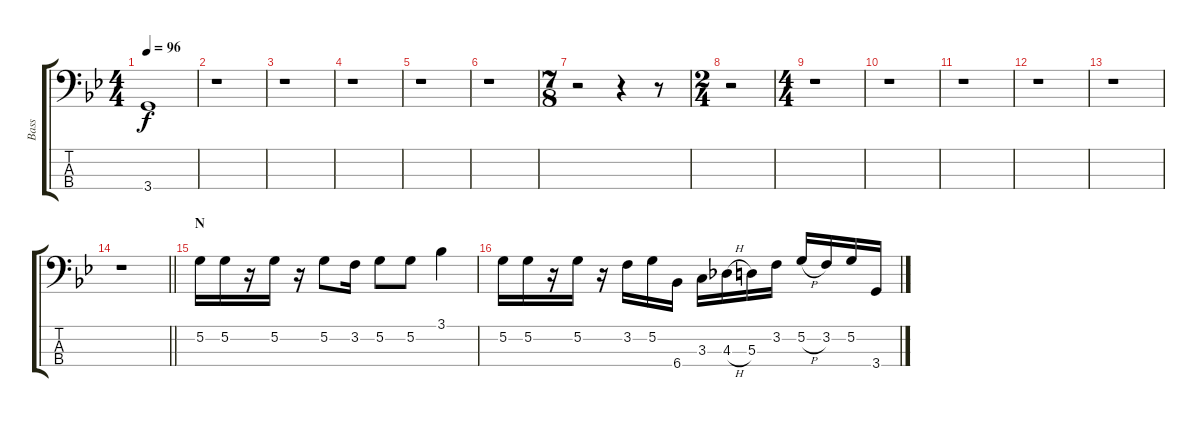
\track ("Bass" "Bass") {instrument electricbassfinger}
\staff {score tabs}
\tuning (G2 D2 A1 E1) {hide}
\ts (4 4)
\tempo 96
\clef f4
\ks gminor
3.4{t}.1{dy f} |
r.1 |
r.1 |
r.1 |
r.1 |
r.1 |
\ts (7 8)
r.2 r.4 r.8 |
\ts (2 4)
r.2 |
\ts (4 4)
r.1 |
r.1 |
r.1 |
r.1 |
r.1 |
\barLineRight lightlight
r.1 |
\section ("" "N")
5.2.16 5.2.16 r.16 5.2.16 r.16 5.2.8 3.2.16 5.2.8 5.2.8 3.1.4 |
5.2.16 5.2.16 r.16 5.2.16 r.16 3.2.16 5.2.16 6.4.16 3.3.16 4.3{h}.16 5.3.16 3.2.16 5.2{h}.16 3.2.16 5.2.16 3.4.16
